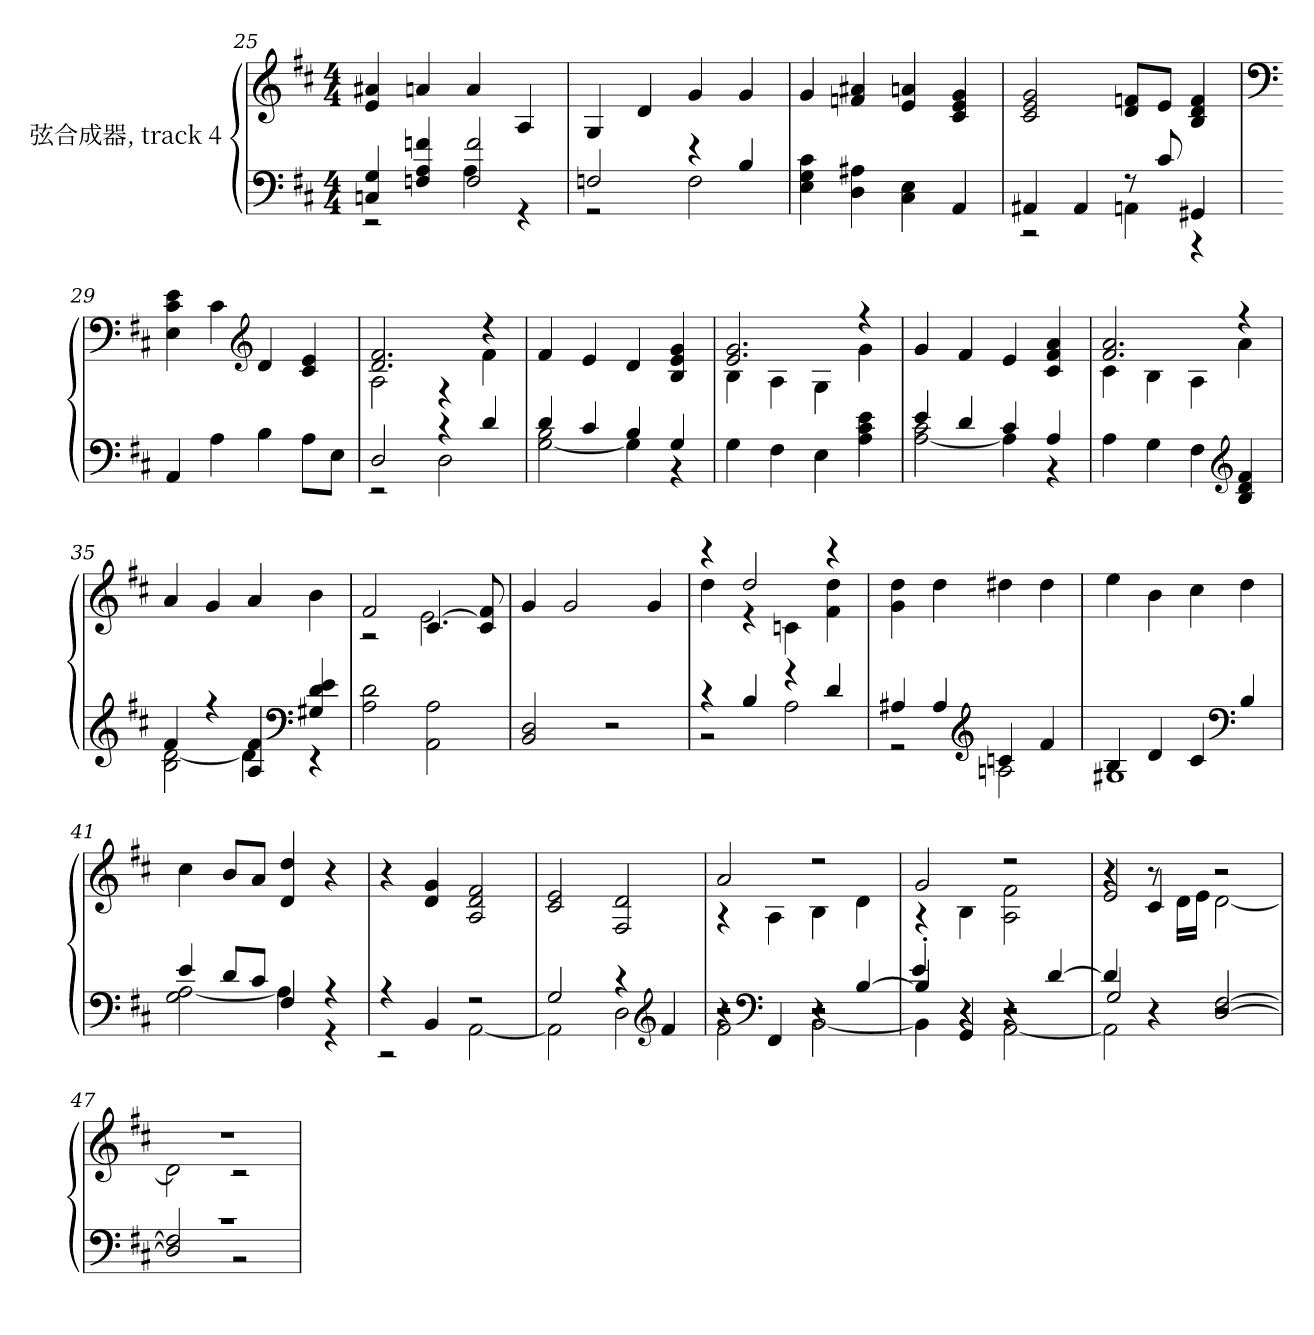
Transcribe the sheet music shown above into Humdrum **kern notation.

**kern	**kern
*part1	*part1
*staff2	*staff1
*I"弦合成器, track 4	*
!!LO:LB:g=z
*clefF4	*clefG2
*k[f#c#]	*k[f#c#]
*M4/4	*M4/4
=25	=25
*^	*
4Cn/ 4G/	2r	4e/ 4a#X/
4Fn/ 4A/ 4fn/	.	4an/
2F/ 2f/	4A\	4a/
.	4r	4A/
=26	=26	=26
2Fn/	2r	4G/
.	.	4d/
4r	2F\	4g/
4B/	.	4g/
*v	*v	*
=27	=27
4E\ 4G\ 4c#\	4g/
4D\ 4A#X\	4fn/ 4a#X/
4C#\ 4E\	4e/ 4an/
4AA/	4c#/ 4e/ 4g/
=28	=28
*^	*
4AA#X/	2r	2c#/ 2e/ 2g/
4AA#/	.	.
8r	4AAn\	8d/ 8fn/L
8c#/	.	8e/J
4GG#X/	4r	4B/ 4d/ 4f/
*v	*v	*
=29	=29
*	*clefF4
4AA/	4E\ 4c#\ 4e\
4A\	4c#\
*	*clefG2
4B\	4d/
8A\L	4c#/ 4e/
8E\J	.
=30	=30
*^	*^
2D/	2r	2.d/ 2.f#/	2A\
4r	2D\	.	4r
4d/	.	4r	4f#\
*	*	*v	*v
!!LO:LB:g=z
=31	=31	=31
4d/	[2G\ 2B\	4f#/
4c#/	.	4e/
4B/	4G\]	4d/
4G/	4r	4B/ 4e/ 4g/
*v	*v	*
=32	=32
*	*^
4G\	2.e/ 2.g/	4B\
4F#\	.	4A\
4E\	.	4G\
4A\ 4c#\ 4e\	4r	4g\
*	*v	*v
=33	=33
*^	*
4e/	[2A\ 2c#\	4g/
4d/	.	4f#/
4c#/	4A\]	4e/
4A/	4r	4c#/ 4f#/ 4a/
*v	*v	*
=34	=34
*	*^
4A\	2.f#/ 2.a/	4c#\
4G\	.	4B\
4F#\	.	4A\
*clefG2	*	*
4B/ 4d/ 4f#/	4r	4a\
*	*v	*v
=35	=35
*^	*
4f#/	2B\ [2d\	4a/
4r	.	4g/
4A/ 4f#/	4d\]	4a/
*clefF4	*	*
4G#X/ 4d/ 4e/	4r	4b\
*v	*v	*
=36	=36
*	*^
2A\ 2d\	2f#/	2r
2AA\ 2A\	[4.c#/	2e\
.	8c#/] 8f#/	.
*	*v	*v
!!LO:PB:g=z
=37	=37
2BB/ 2D/	4g/
.	2g/
2r	.
.	4g/
=38	=38
*^	*^
4r	2r	4r	4dd\
4B/	.	2dd/	4r
4r	2A\	.	4cn\
4d/	.	4r	4f#\ 4dd\
*	*	*v	*v
=39	=39	=39
4A#X/	2r	4g\ 4dd\
4A#/	.	4dd\
*clefG2	*	*
4cn/	2An\	4dd#X\
4f#/	.	4dd#\
=40	=40	=40
4B/	1G#X	4ee\
4d/	.	4b\
4c#/	.	4cc#\
*clefF4	*	*
4B/	.	4dd\
=41	=41	=41
4e/	2G\ [2A\	4cc#\
8d/L	.	8b/L
8c#/J	.	8a/J
4F#/	4A\]	4d/ 4dd/
4r	4r	4r
=42	=42	=42
4r	2r	4r
4BB/	.	4d/ 4g/
2r	[2AA\	2A/ 2d/ 2f#/
=43	=43	=43
2G/	2AA\]	2c#/ 2e/
4r	2D\	2F#/ 2d/
*clefG2	*	*
4f#/	.	.
!!LO:LB:g=z
=44	=44	=44
*	*^	*^
2r	2f#\	4r	2a/	4r
*clefF4	*	*	*	*
.	.	4FF#/	.	4A\
4r	[2BB\	2r	2r	4B\
[4B/	.	.	.	4d\
=45	=45	=45	=45	=45
4B/]	4BB\]	4e'/	2g/	4r
4r	4r	4GG/	.	4B\
4r	[2AA\	2r	2r	2A\ 2f#\
[4d/	.	.	.	.
=46	=46	=46	=46	=46
*	*	*	*	*^
4d/]	2AA\]	2G/	2e/	4r	4r
4r	.	.	.	8r	4c#/
.	.	.	.	16d\LL	.
.	.	.	.	16e\JJ	.
2r	2r	[2D/ [2F#/	2r	[2d\	2r
*	*v	*v	*	*	*
*	*	*	*v	*v
=47	=47	=47	=47
1r	2D/] 2F#/]	1r	2d\]
.	2r	.	2r
*v	*v	*	*
*	*v	*v
=	=
*-	*-
